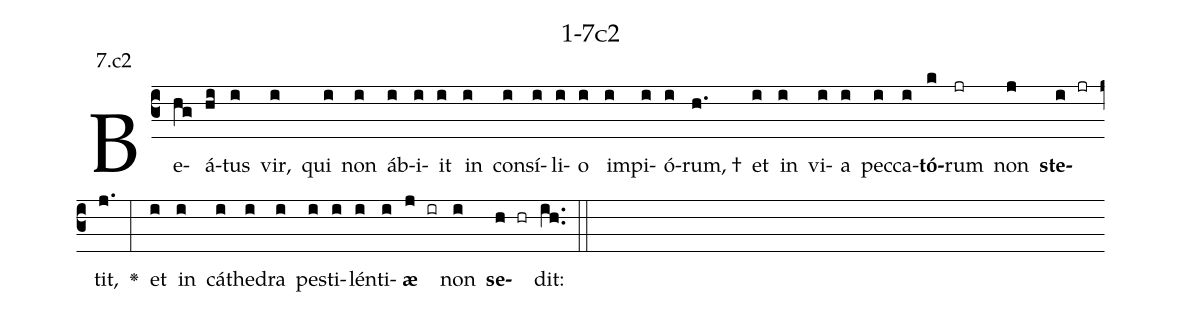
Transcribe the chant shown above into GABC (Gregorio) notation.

name: 1-7c2;
annotation: 7.c2;
%%
(c3)Be(hg)á(hi)tus(i) vir,(i) qui(i) non(i) áb(i)i(i)it(i) in(i) con(i)sí(i)li(i)o(i) im(i)pi(i)ó(i)rum, †(h.) et(i) in(i) vi(i)a(i) pec(i)ca(i)<b>tó</b>(k)rum(jr) non(j) <b>ste</b>(i jr)tit,(j.) <v>\greheightstar</v>(:) et(i) in(i) cá(i)the(i)dra(i) pes(i)ti(i)lén(i)ti(i)<b>æ</b>(j ir) non(i) <b>se</b>(h hr)dit:(ih..) (::)


%E(i) u(i) o(j) u(i) a(h) e.(ih..) (::)
